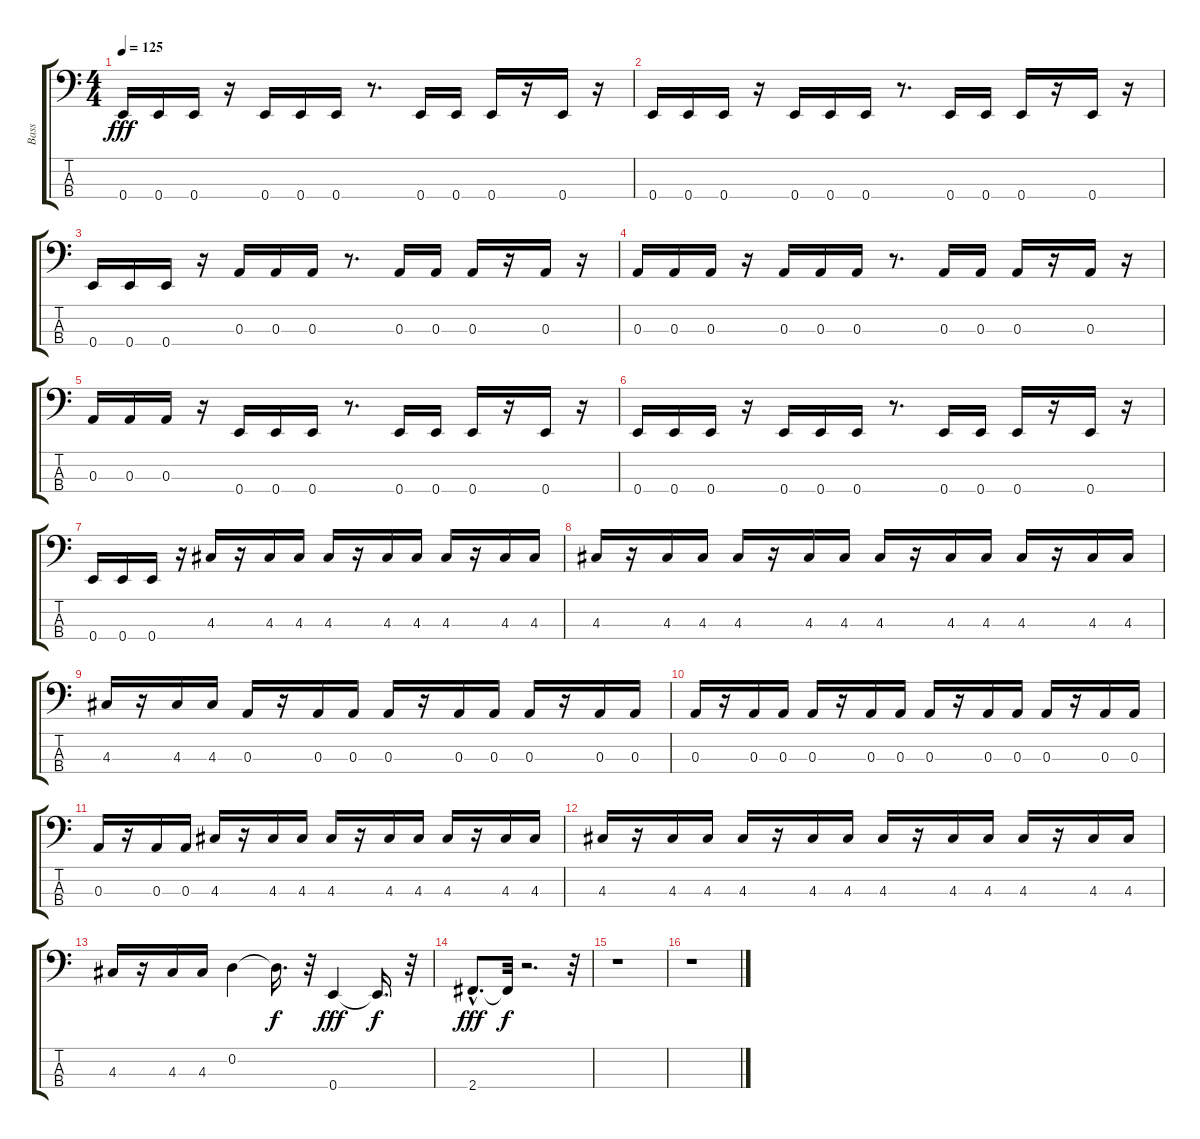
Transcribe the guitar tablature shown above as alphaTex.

\track ("Bass" "Bass") {instrument electricbassfinger}
\staff {score tabs}
\tuning (G2 D2 A1 E1) {hide}
\ts (4 4)
\tempo 125
\clef f4
\ks c
0.4.16{dy fff} 0.4.16 0.4.16 r.16 0.4.16 0.4.16 0.4.16 r.8{d} 0.4.16 0.4.16 0.4.16 r.16 0.4.16 r.16 |
0.4.16 0.4.16 0.4.16 r.16 0.4.16 0.4.16 0.4.16 r.8{d} 0.4.16 0.4.16 0.4.16 r.16 0.4.16 r.16 |
0.4.16 0.4.16 0.4.16 r.16 0.3.16 0.3.16 0.3.16 r.8{d} 0.3.16 0.3.16 0.3.16 r.16 0.3.16 r.16 |
0.3.16 0.3.16 0.3.16 r.16 0.3.16 0.3.16 0.3.16 r.8{d} 0.3.16 0.3.16 0.3.16 r.16 0.3.16 r.16 |
0.3.16 0.3.16 0.3.16 r.16 0.4.16 0.4.16 0.4.16 r.8{d} 0.4.16 0.4.16 0.4.16 r.16 0.4.16 r.16 |
0.4.16 0.4.16 0.4.16 r.16 0.4.16 0.4.16 0.4.16 r.8{d} 0.4.16 0.4.16 0.4.16 r.16 0.4.16 r.16 |
0.4.16 0.4.16 0.4.16 r.16 4.3.16 r.16 4.3.16 4.3.16 4.3.16 r.16 4.3.16 4.3.16 4.3.16 r.16 4.3.16 4.3.16 |
4.3.16 r.16 4.3.16 4.3.16 4.3.16 r.16 4.3.16 4.3.16 4.3.16 r.16 4.3.16 4.3.16 4.3.16 r.16 4.3.16 4.3.16 |
4.3.16 r.16 4.3.16 4.3.16 0.3.16 r.16 0.3.16 0.3.16 0.3.16 r.16 0.3.16 0.3.16 0.3.16 r.16 0.3.16 0.3.16 |
0.3.16 r.16 0.3.16 0.3.16 0.3.16 r.16 0.3.16 0.3.16 0.3.16 r.16 0.3.16 0.3.16 0.3.16 r.16 0.3.16 0.3.16 |
0.3.16 r.16 0.3.16 0.3.16 4.3.16 r.16 4.3.16 4.3.16 4.3.16 r.16 4.3.16 4.3.16 4.3.16 r.16 4.3.16 4.3.16 |
4.3.16 r.16 4.3.16 4.3.16 4.3.16 r.16 4.3.16 4.3.16 4.3.16 r.16 4.3.16 4.3.16 4.3.16 r.16 4.3.16 4.3.16 |
4.3.16 r.16 4.3.16 4.3.16 0.2.4 0.2{t}.16{d dy f} r.32 0.4.4{dy fff} 0.4{t}.16{d dy f} r.32 |
2.4{hac}.8{d dy fff} 2.4{t}.32{dy f} r.2{d} r.32 |
r.1 |
r.1
